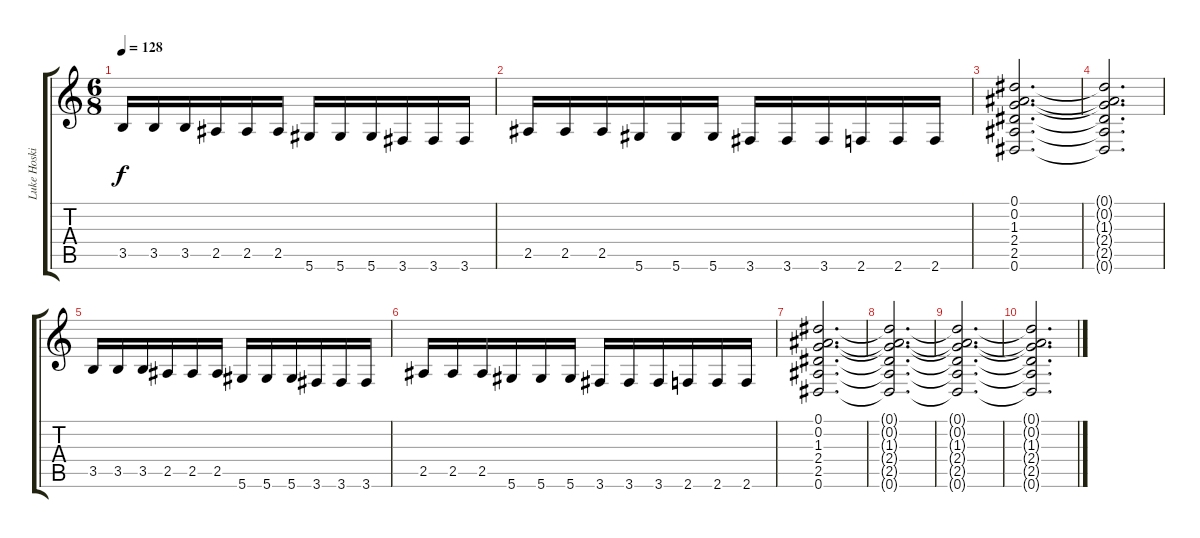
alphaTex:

\track ("Luke Hoskin" "Luke Hoski") {instrument distortionguitar}
\staff {score tabs}
\tuning (Eb4 Bb3 Gb3 Db3 Ab2 Eb2) {hide}
\ts (6 8)
\tempo 128
\clef g2
\ks c
3.5.16{dy f} 3.5.16 3.5.16 2.5.16 2.5.16 2.5.16 5.6.16 5.6.16 5.6.16 3.6.16 3.6.16 3.6.16 |
2.5.16 2.5.16 2.5.16 5.6.16 5.6.16 5.6.16 3.6.16 3.6.16 3.6.16 2.6.16 2.6.16 2.6.16 |
(0.1 0.2 1.3 2.4 2.5 0.6).2{d} |
(0.1{t} 0.2{t} 1.3{t} 2.4{t} 2.5{t} 0.6{t}).2{d} |
3.5.16 3.5.16 3.5.16 2.5.16 2.5.16 2.5.16 5.6.16 5.6.16 5.6.16 3.6.16 3.6.16 3.6.16 |
2.5.16 2.5.16 2.5.16 5.6.16 5.6.16 5.6.16 3.6.16 3.6.16 3.6.16 2.6.16 2.6.16 2.6.16 |
(0.1 0.2 1.3 2.4 2.5 0.6).2{d} |
(0.1{t} 0.2{t} 1.3{t} 2.4{t} 2.5{t} 0.6{t}).2{d} |
(0.1{t} 0.2{t} 1.3{t} 2.4{t} 2.5{t} 0.6{t}).2{d} |
(0.1{t} 0.2{t} 1.3{t} 2.4{t} 2.5{t} 0.6{t}).2{d}
